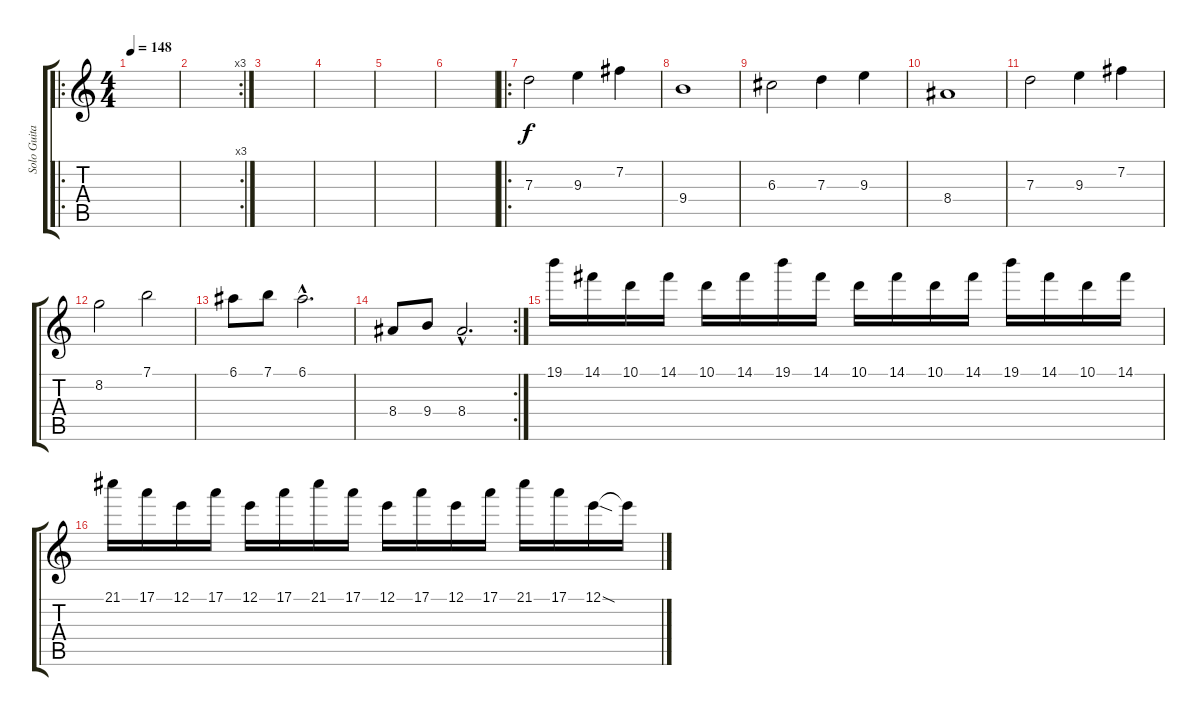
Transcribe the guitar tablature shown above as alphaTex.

\track ("Solo Guitar" "Solo Guita") {instrument distortionguitar}
\staff {score tabs}
\tuning (E4 B3 G3 D3 A2 E2) {hide}
\ro
\ts (4 4)
\tempo 148
\clef g2
\ks c
|
\rc 3
|
|
|
|
|
\ro
7.3.2 9.3.4 7.2.4 |
9.4.1 |
6.3.2 7.3.4 9.3.4 |
8.4.1 |
7.3.2 9.3.4 7.2.4 |
8.2.2 7.1.2 |
6.1.8 7.1.8 6.1{hac}.2{d} |
\rc 2
8.4.8 9.4.8 8.4{hac}.2{d} |
19.1.16 14.1.16 10.1.16 14.1.16 10.1.16 14.1.16 19.1.16 14.1.16 10.1.16 14.1.16 10.1.16 14.1.16 19.1.16 14.1.16 10.1.16 14.1.16 |
21.1.16 17.1.16 12.1.16 17.1.16 12.1.16 17.1.16 21.1.16 17.1.16 12.1.16 17.1.16 12.1.16 17.1.16 21.1.16 17.1.16 12.1{sod}.16 12.1{t}.16
